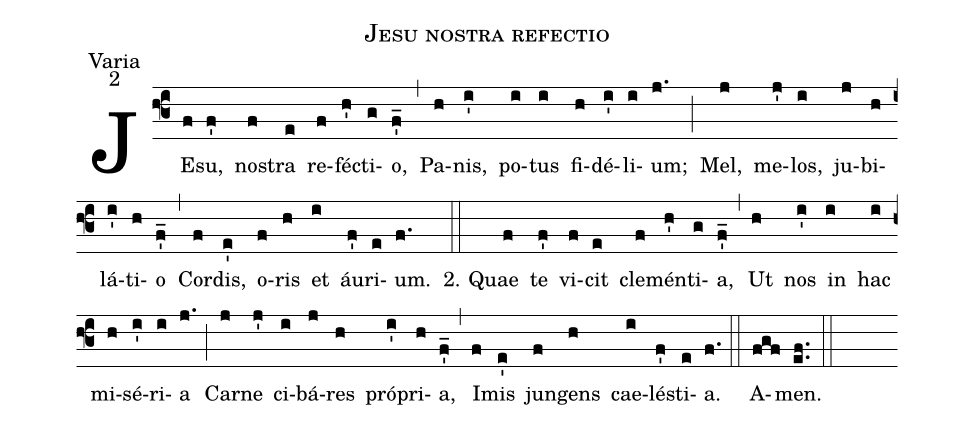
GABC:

name:Jesu nostra refectio;
office-part:Varia;
mode:2;
%%
(f3) JE(f)su,(f') no(f)stra(e) re(f)fé(h')cti(g)o,(f'_) (,) Pa(h)nis,(i') po(i)tus(i) fi(h)dé(i')li(i)um;(j.) (;) Mel,(j) me(j')los,(i) ju(j)bi(h)lá(i')ti(h)o(f'_) (,) Cor(f)dis,(e') o(f)ris(h) et(i) áu(f')ri(e)um.(f.) (::)
2. Quae(f) te(f') vi(f)cit(e) cle(f)mén(h')ti(g)a,(f'_) (,) Ut(h) nos(i') in(i) hac(i) mi(h)sé(i')ri(i)a(j.) (;) Car(j)ne(j') ci(i)bá(j)res(h) pró(i')pri(h)a,(f'_) (,) I(f)mis(e') jun(f)gens(h) cae(i)lé(f')sti(e)a.(f.) (::)
A(fgf)men.(ef..) (::)
